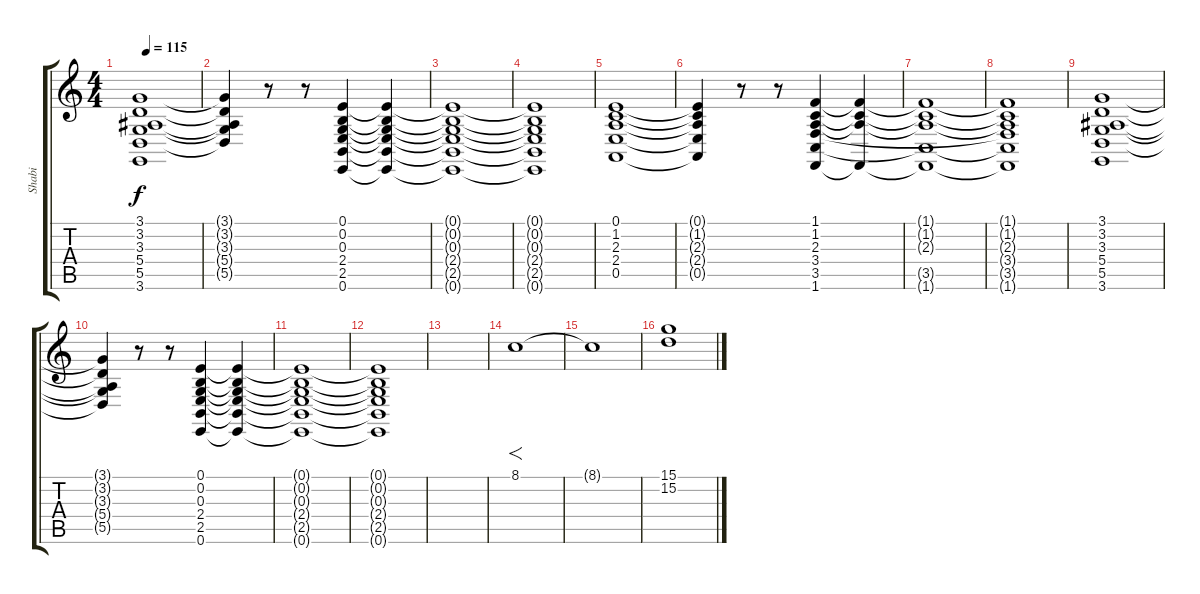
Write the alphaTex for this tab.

\track ("Shabi" "Shabi") {instrument stringensemble1}
\staff {score tabs}
\tuning (E4 B3 G3 D3 A2 E2) {hide}
\ts (4 4)
\tempo 115
\clef g2
\ks c
(3.1 3.2 3.3 5.4 5.5 3.6).1{dy f} |
(3.1{t} 3.2{t} 3.3{t} 5.4{t} 5.5{t}).4 r.8 r.8 (0.1 0.2 0.3 2.4 2.5 0.6).4 (0.1{t} 0.2{t} 0.3{t} 2.4{t} 2.5{t} 0.6{t}).4 |
(0.1{t} 0.2{t} 0.3{t} 2.4{t} 2.5{t} 0.6{t}).1 |
(0.1{t} 0.2{t} 0.3{t} 2.4{t} 2.5{t} 0.6{t}).1 |
(0.1 1.2 2.3 2.4 0.5).1 |
(0.1{t} 1.2{t} 2.3{t} 2.4{t} 0.5{t}).4 r.8 r.8 (1.1 1.2 2.3 3.4 3.5 1.6).4 (1.1{t} 1.2{t} 2.3{t} 1.6{t}).4 |
(1.1{t} 1.2{t} 2.3{t} 3.5{t} 1.6{t}).1 |
(1.1{t} 1.2{t} 2.3{t} 3.4{t} 3.5{t} 1.6{t}).1 |
(3.1 3.2 3.3 5.4 5.5 3.6).1 |
(3.1{t} 3.2{t} 3.3{t} 5.4{t} 5.5{t}).4 r.8 r.8 (0.1 0.2 0.3 2.4 2.5 0.6).4 (0.1{t} 0.2{t} 0.3{t} 2.4{t} 2.5{t} 0.6{t}).4 |
(0.1{t} 0.2{t} 0.3{t} 2.4{t} 2.5{t} 0.6{t}).1 |
(0.1{t} 0.2{t} 0.3{t} 2.4{t} 2.5{t} 0.6{t}).1 |
|
8.1.1{f} |
8.1{t}.1 |
(15.1 15.2).1
